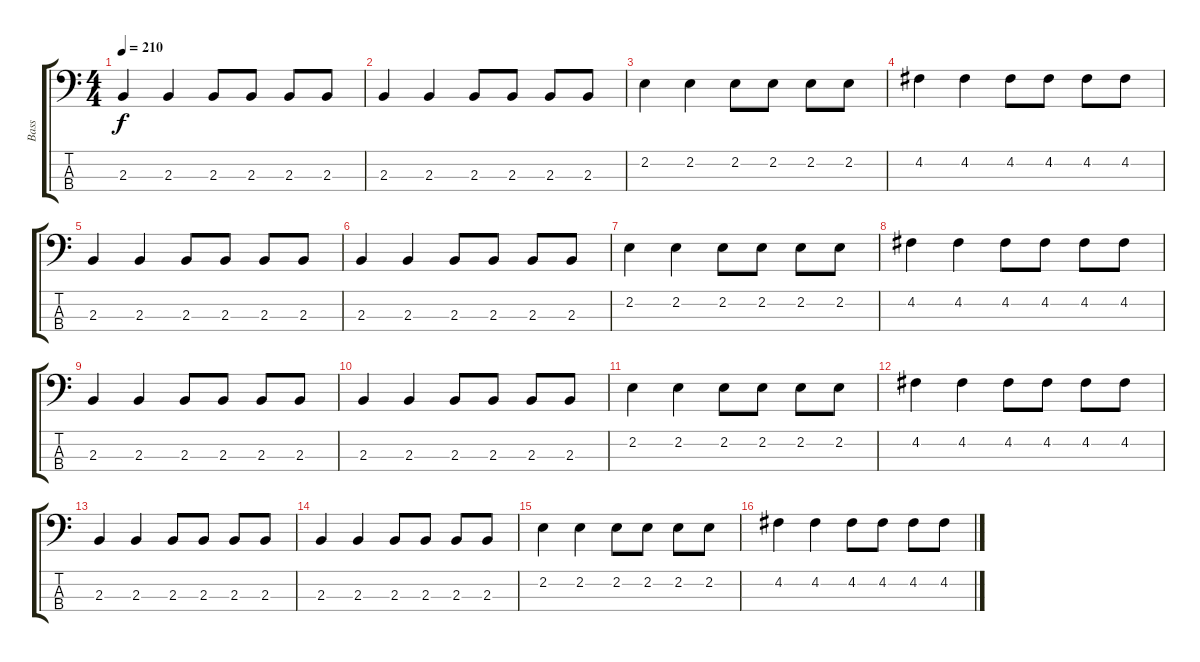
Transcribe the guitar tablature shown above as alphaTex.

\track ("Bass" "Bass") {instrument electricbasspick}
\staff {score tabs}
\tuning (G2 D2 A1 E1) {hide}
\ts (4 4)
\tempo 210
\clef f4
\ks c
2.3.4{dy f} 2.3.4 2.3.8 2.3.8 2.3.8 2.3.8 |
2.3.4 2.3.4 2.3.8 2.3.8 2.3.8 2.3.8 |
2.2.4 2.2.4 2.2.8 2.2.8 2.2.8 2.2.8 |
4.2.4 4.2.4 4.2.8 4.2.8 4.2.8 4.2.8 |
2.3.4 2.3.4 2.3.8 2.3.8 2.3.8 2.3.8 |
2.3.4 2.3.4 2.3.8 2.3.8 2.3.8 2.3.8 |
2.2.4 2.2.4 2.2.8 2.2.8 2.2.8 2.2.8 |
4.2.4 4.2.4 4.2.8 4.2.8 4.2.8 4.2.8 |
2.3.4 2.3.4 2.3.8 2.3.8 2.3.8 2.3.8 |
2.3.4 2.3.4 2.3.8 2.3.8 2.3.8 2.3.8 |
2.2.4 2.2.4 2.2.8 2.2.8 2.2.8 2.2.8 |
4.2.4 4.2.4 4.2.8 4.2.8 4.2.8 4.2.8 |
2.3.4 2.3.4 2.3.8 2.3.8 2.3.8 2.3.8 |
2.3.4 2.3.4 2.3.8 2.3.8 2.3.8 2.3.8 |
2.2.4 2.2.4 2.2.8 2.2.8 2.2.8 2.2.8 |
4.2.4 4.2.4 4.2.8 4.2.8 4.2.8 4.2.8
